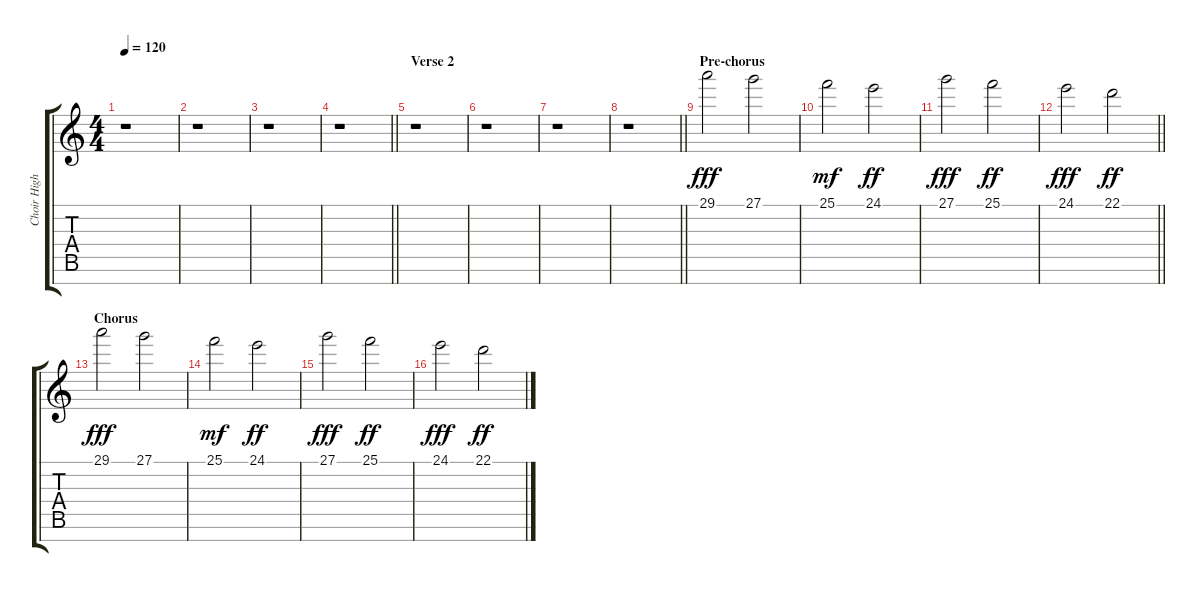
\track ("Choir High" "Choir High") {instrument choiraahs}
\staff {score tabs}
\tuning (E4 B3 G3 D3 A2 E2 B1) {hide}
\ts (4 4)
\tempo 120
\clef g2
\ks c
r.1{dy ff} |
r.1 |
r.1 |
\barLineRight lightlight
r.1 |
\section ("" "Verse 2")
r.1 |
r.1 |
r.1 |
\barLineRight lightlight
r.1 |
\section ("" "Pre-chorus")
29.1.2{dy fff} 27.1.2 |
25.1.2{dy mf} 24.1.2{dy ff} |
27.1.2{dy fff} 25.1.2{dy ff} |
\barLineRight lightlight
24.1.2{dy fff} 22.1.2{dy ff} |
\section ("" "Chorus")
29.1.2{dy fff} 27.1.2 |
25.1.2{dy mf} 24.1.2{dy ff} |
27.1.2{dy fff} 25.1.2{dy ff} |
24.1.2{dy fff} 22.1.2{dy ff}
